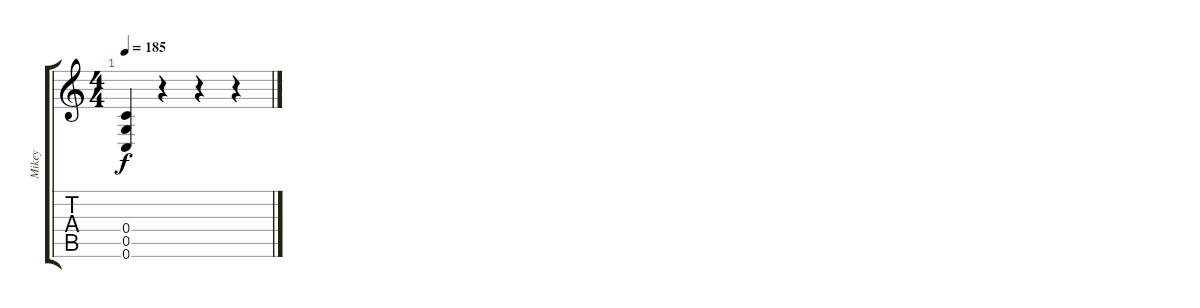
\track ("Mikey" "Mikey") {instrument overdrivenguitar}
\staff {score tabs}
\tuning (D4 A3 F3 C3 G2 C2) {hide}
\ts (4 4)
\tempo 185
\clef g2
\ks c
(0.4 0.5 0.6).4{dy f} r.4 r.4 r.4
